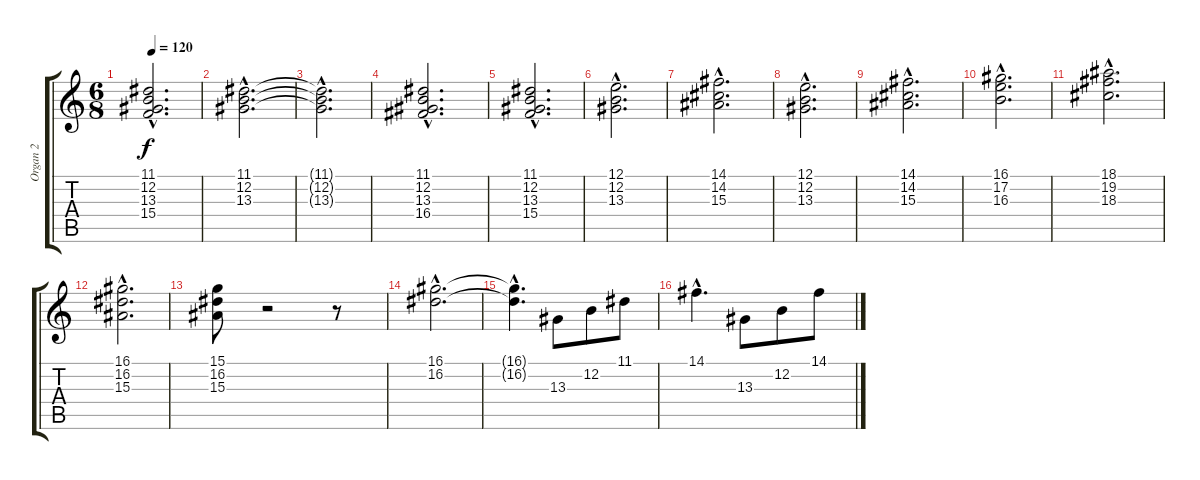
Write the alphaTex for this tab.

\track ("Organ 2" "Organ 2") {instrument percussiveorgan}
\staff {score tabs}
\tuning (E4 B3 G3 D3 A2 E2) {hide}
\ts (6 8)
\tempo 120
\clef g2
\ks c
(11.1{hac} 12.2{hac} 13.3{hac} 15.4{hac}).2{d dy f} |
(11.1{hac} 12.2{hac} 13.3{hac}).2{d} |
(11.1{hac t} 12.2{hac t} 13.3{hac t}).2{d} |
(11.1{hac} 12.2{hac} 13.3{hac} 16.4{hac}).2{d} |
(11.1{hac} 12.2{hac} 13.3{hac} 15.4{hac}).2{d} |
(12.1{hac} 12.2{hac} 13.3{hac}).2{d} |
(14.1{hac} 14.2{hac} 15.3{hac}).2{d} |
(12.1{hac} 12.2{hac} 13.3{hac}).2{d} |
(14.1{hac} 14.2{hac} 15.3{hac}).2{d} |
(16.1{hac} 17.2{hac} 16.3{hac}).2{d} |
(18.1{hac} 19.2{hac} 18.3{hac}).2{d} |
(16.1{hac} 16.2{hac} 15.3{hac}).2{d} |
(15.1 16.2 15.3).8 r.2 r.8 |
(16.1{hac} 16.2{hac}).2{d} |
(16.1{hac t} 16.2{hac t}).4{d} 13.3.8 12.2.8 11.1.8 |
14.1{hac}.4{d} 13.3.8 12.2.8 14.1.8
